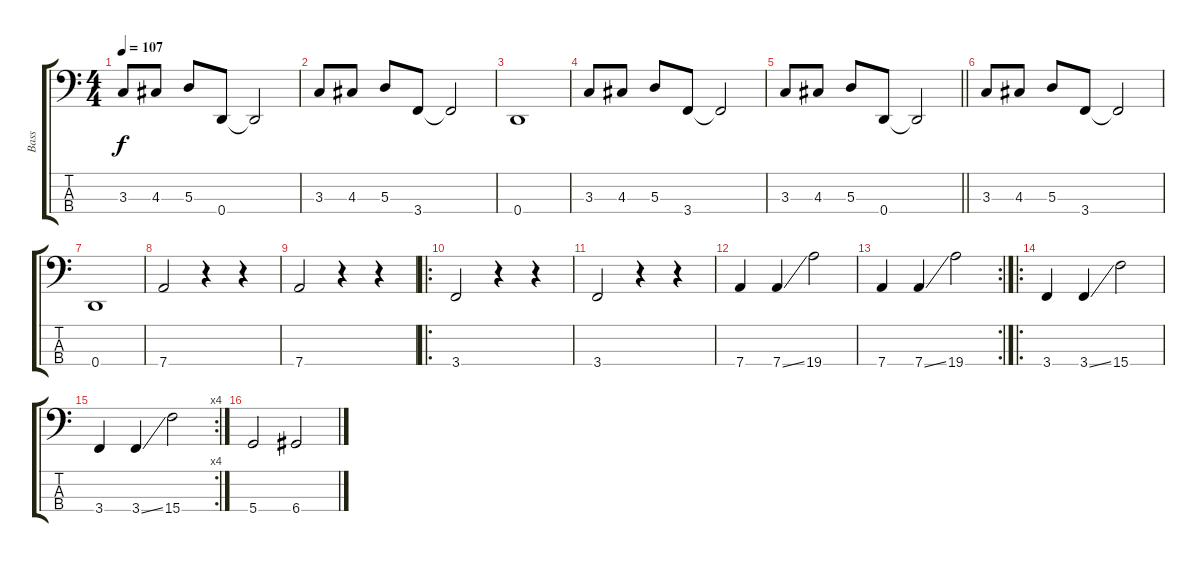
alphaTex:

\track ("Bass" "Bass") {instrument acousticguitarnylon}
\staff {score tabs}
\tuning (G2 D2 A1 D1) {hide}
\ts (4 4)
\tempo 107
\clef f4
\ks c
3.3.8{dy f} 4.3.8 5.3.8 0.4.8 0.4{t}.2 |
3.3.8 4.3.8 5.3.8 3.4.8 3.4{t}.2 |
0.4.1 |
3.3.8 4.3.8 5.3.8 3.4.8 3.4{t}.2 |
\barLineRight lightlight
3.3.8 4.3.8 5.3.8 0.4.8 0.4{t}.2 |
3.3.8 4.3.8 5.3.8 3.4.8 3.4{t}.2 |
0.4.1 |
7.4.2 r.4 r.4 |
7.4.2 r.4 r.4 |
\ro
3.4.2 r.4 r.4 |
3.4.2 r.4 r.4 |
7.4.4 7.4{ss}.4 19.4.2 |
\rc 2
7.4.4 7.4{ss}.4 19.4.2 |
\ro
3.4.4 3.4{ss}.4 15.4.2 |
\rc 4
3.4.4 3.4{ss}.4 15.4.2 |
5.4.2 6.4.2
